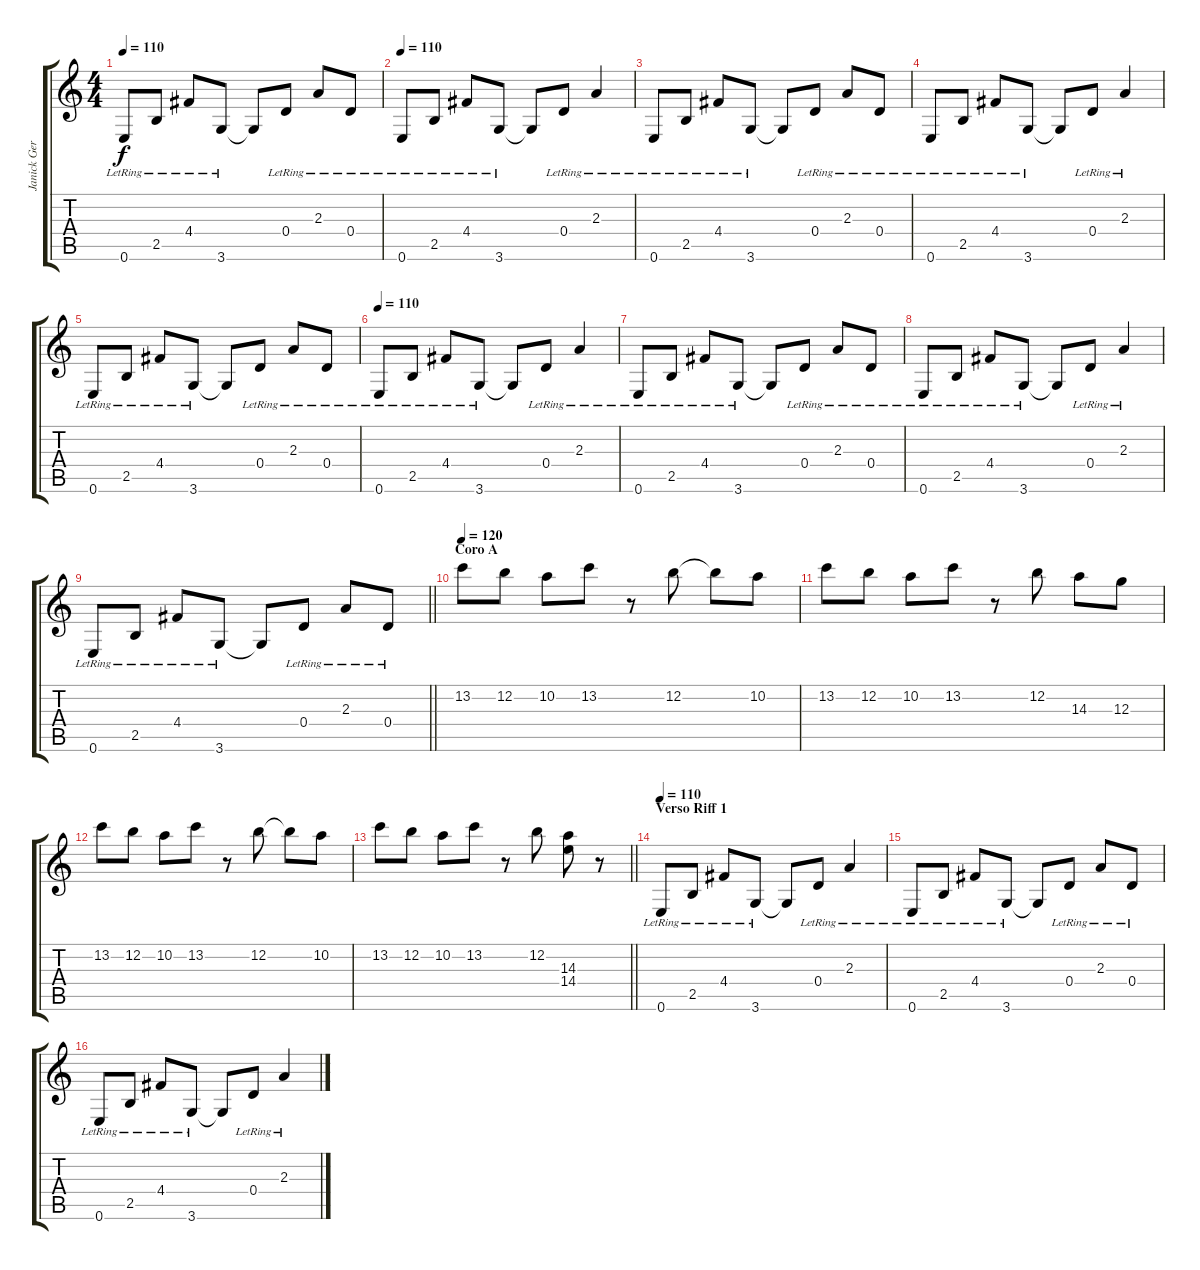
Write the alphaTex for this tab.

\track ("Janick Gers" "Janick Ger") {instrument overdrivenguitar}
\staff {score tabs}
\tuning (E4 B3 G3 D3 A2 E2) {hide}
\ts (4 4)
\tempo 110
\clef g2
\ks c
0.6{lr}.8{dy f} 2.5{lr}.8 4.4{lr}.8 3.6{lr}.8 3.6{t}.8 0.4{lr}.8 2.3{lr}.8 0.4{lr}.8 |
\tempo 110
0.6{lr}.8 2.5{lr}.8 4.4{lr}.8 3.6{lr}.8 3.6{t}.8 0.4{lr}.8 2.3{lr}.4 |
0.6{lr}.8 2.5{lr}.8 4.4{lr}.8 3.6{lr}.8 3.6{t}.8 0.4{lr}.8 2.3{lr}.8 0.4{lr}.8 |
0.6{lr}.8 2.5{lr}.8 4.4{lr}.8 3.6{lr}.8 3.6{t}.8 0.4{lr}.8 2.3{lr}.4 |
0.6{lr}.8 2.5{lr}.8 4.4{lr}.8 3.6{lr}.8 3.6{t}.8 0.4{lr}.8 2.3{lr}.8 0.4{lr}.8 |
\tempo 110
0.6{lr}.8 2.5{lr}.8 4.4{lr}.8 3.6{lr}.8 3.6{t}.8 0.4{lr}.8 2.3{lr}.4 |
0.6{lr}.8 2.5{lr}.8 4.4{lr}.8 3.6{lr}.8 3.6{t}.8 0.4{lr}.8 2.3{lr}.8 0.4{lr}.8 |
0.6{lr}.8 2.5{lr}.8 4.4{lr}.8 3.6{lr}.8 3.6{t}.8 0.4{lr}.8 2.3{lr}.4 |
\barLineRight lightlight
0.6{lr}.8 2.5{lr}.8 4.4{lr}.8 3.6{lr}.8 3.6{t}.8 0.4{lr}.8 2.3{lr}.8 0.4{lr}.8 |
\section ("" "Coro A")
\tempo 120
13.2.8{instrument overdrivenguitar} 12.2.8 10.2.8 13.2.8 r.8 12.2.8 12.2{t}.8 10.2.8 |
13.2.8 12.2.8 10.2.8 13.2.8 r.8 12.2.8 14.3.8 12.3.8 |
13.2.8 12.2.8 10.2.8 13.2.8 r.8 12.2.8 12.2{t}.8 10.2.8 |
\barLineRight lightlight
13.2.8 12.2.8 10.2.8 13.2.8 r.8 12.2.8 (14.3 14.4).8 r.8 |
\section ("" "Verso Riff 1")
\tempo 110
0.6{lr}.8{instrument acousticguitarsteel} 2.5{lr}.8 4.4{lr}.8 3.6{lr}.8 3.6{t}.8 0.4{lr}.8 2.3{lr}.4 |
0.6{lr}.8 2.5{lr}.8 4.4{lr}.8 3.6{lr}.8 3.6{t}.8 0.4{lr}.8 2.3{lr}.8 0.4{lr}.8 |
0.6{lr}.8 2.5{lr}.8 4.4{lr}.8 3.6{lr}.8 3.6{t}.8 0.4{lr}.8 2.3{lr}.4
